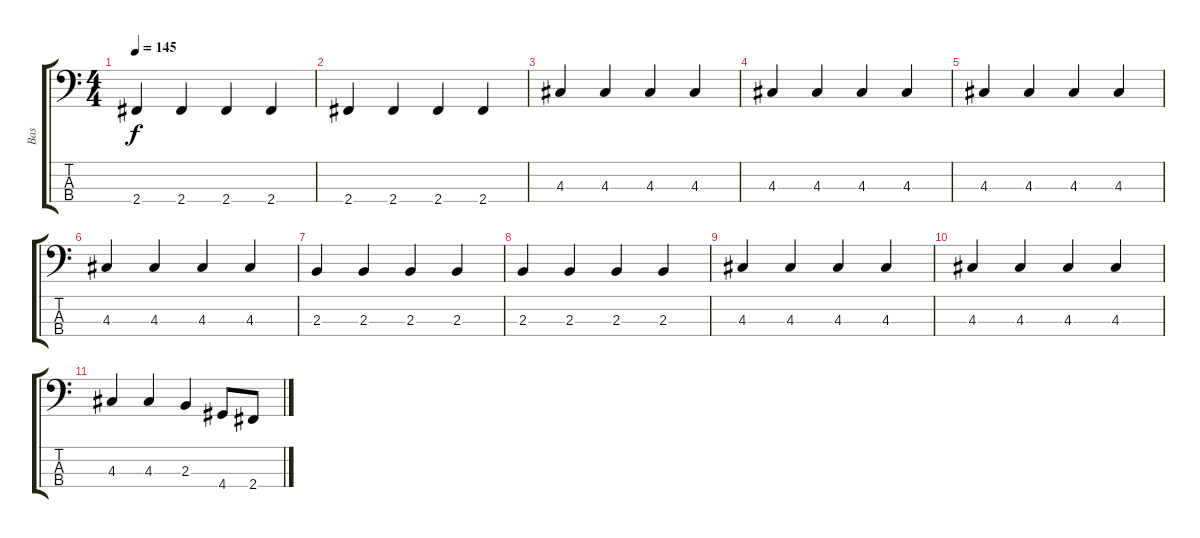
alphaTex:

\track ("Bas" "Bas") {instrument electricbassfinger}
\staff {score tabs}
\tuning (G2 D2 A1 E1) {hide}
\ts (4 4)
\tempo 145
\clef f4
\ks c
2.4.4{dy f} 2.4.4 2.4.4 2.4.4 |
2.4.4 2.4.4 2.4.4 2.4.4 |
4.3.4 4.3.4 4.3.4 4.3.4 |
4.3.4 4.3.4 4.3.4 4.3.4 |
4.3.4 4.3.4 4.3.4 4.3.4 |
4.3.4 4.3.4 4.3.4 4.3.4 |
2.3.4 2.3.4 2.3.4 2.3.4 |
2.3.4 2.3.4 2.3.4 2.3.4 |
4.3.4 4.3.4 4.3.4 4.3.4 |
4.3.4 4.3.4 4.3.4 4.3.4 |
4.3.4 4.3.4 2.3.4 4.4.8 2.4.8
